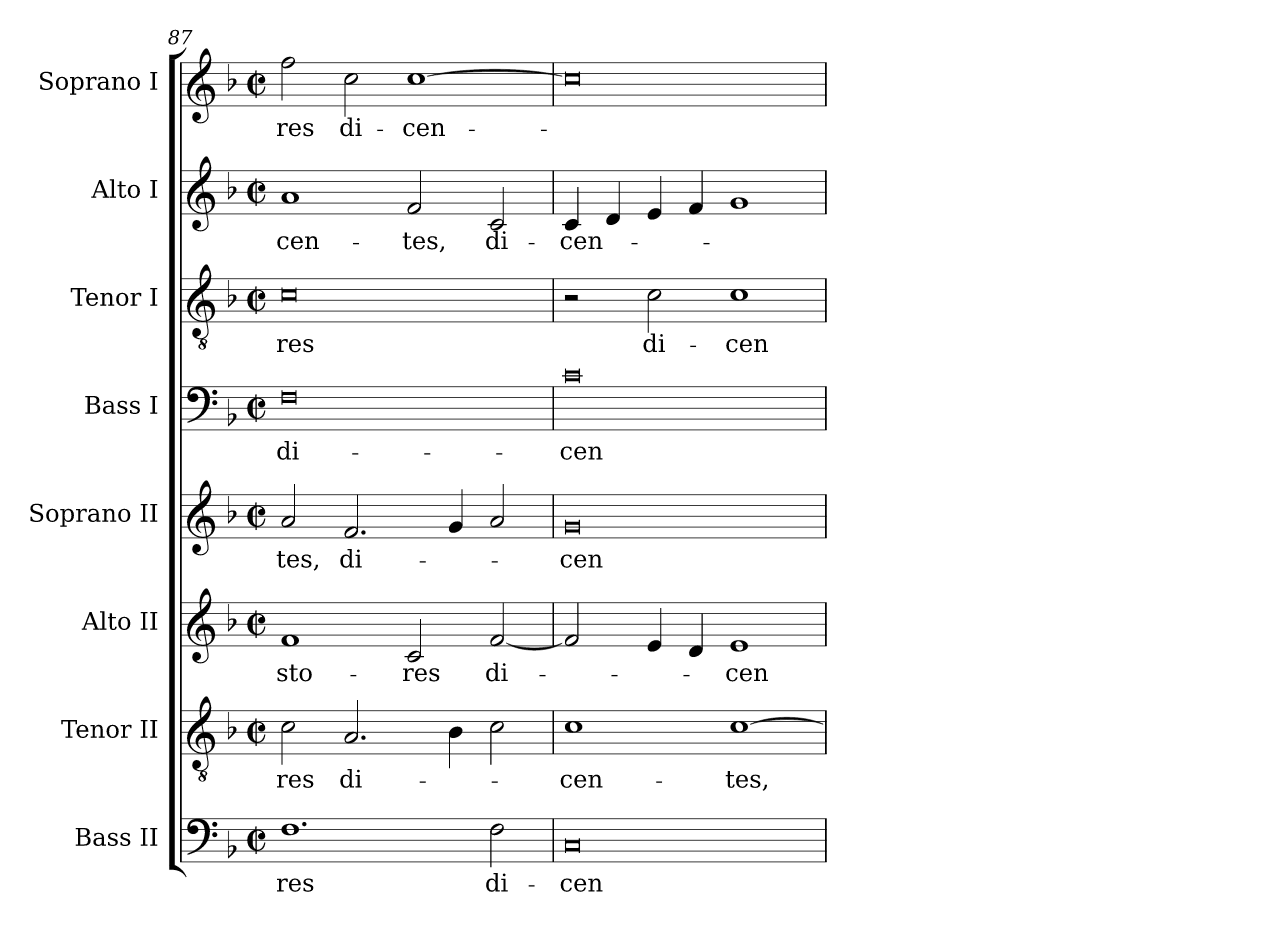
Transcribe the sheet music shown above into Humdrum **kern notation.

**kern	**text	**kern	**text	**kern	**text	**kern	**text	**kern	**text	**kern	**text	**kern	**text	**kern	**text
*part8	*part8	*part7	*part7	*part6	*part6	*part5	*part5	*part4	*part4	*part3	*part3	*part2	*part2	*part1	*part1
*staff8	*staff8	*staff7	*staff7	*staff6	*staff6	*staff5	*staff5	*staff4	*staff4	*staff3	*staff3	*staff2	*staff2	*staff1	*staff1
*I"Bass II	*	*I"Tenor II	*	*I"Alto II	*	*I"Soprano II	*	*I"Bass I	*	*I"Tenor I	*	*I"Alto I	*	*I"Soprano I	*
*I'B. II	*	*I'T. II	*	*I'A. II	*	*	*	*I'B. I	*	*I'T. I	*	*I'A. I	*	*	*
*clefF4	*	*clefGv2	*	*clefG2	*	*clefG2	*	*clefF4	*	*clefGv2	*	*clefG2	*	*clefG2	*
*	*	*ITrd7c12	*	*	*	*	*	*	*	*ITrd7c12	*	*	*	*	*
*k[b-]	*	*k[b-]	*	*k[b-]	*	*k[b-]	*	*k[b-]	*	*k[b-]	*	*k[b-]	*	*k[b-]	*
*F:	*	*F:	*	*F:	*	*F:	*	*F:	*	*F:	*	*F:	*	*F:	*
*M2/2	*	*M2/2	*	*M2/2	*	*M2/2	*	*M2/2	*	*M2/2	*	*M2/2	*	*M2/2	*
*met(c|)	*	*met(c|)	*	*met(c|)	*	*met(c|)	*	*met(c|)	*	*met(c|)	*	*met(c|)	*	*met(c|)	*
=87	=87	=87	=87	=87	=87	=87	=87	=87	=87	=87	=87	=87	=87	=87	=87
!	!LO:LY:b:color=#000000	!	!	!	!	!	!	!	!	!	!	!	!	!	!
!	!	!	!LO:LY:b:color=#000000	!	!	!	!	!	!	!	!	!	!	!	!
!	!	!	!	!	!LO:LY:b:color=#000000	!	!	!	!	!	!	!	!	!	!
!	!	!	!	!	!	!	!LO:LY:b:color=#000000	!	!	!	!	!	!	!	!
!	!	!	!	!	!	!	!	!	!LO:LY:b:color=#000000	!	!	!	!	!	!
!	!	!	!	!	!	!	!	!	!	!	!LO:LY:b:color=#000000	!	!	!	!
!	!	!	!	!	!	!	!	!	!	!	!	!	!LO:LY:b:color=#000000	!	!
!	!	!	!	!	!	!	!	!	!	!	!	!	!	!	!LO:LY:b:color=#000000
1.Fi	-res	2Ci\	-res	1fi	-sto-	2ai/	-tes,	0Fi	di-	0Ci	-res	1ai	-cen-	2ffi\	-res
!	!	!	!LO:LY:b:color=#000000	!	!	!	!	!	!	!	!	!	!	!	!
!	!	!	!	!	!	!	!LO:LY:b:color=#000000	!	!	!	!	!	!	!	!
!	!	!	!	!	!	!	!	!	!	!	!	!	!	!	!LO:LY:b:color=#000000
.	.	2.AAi/	di-	.	.	2.fi/	di-	.	.	.	.	.	.	2cci\	di-
!	!	!	!	!	!LO:LY:b:color=#000000	!	!	!	!	!	!	!	!	!	!
!	!	!	!	!	!	!	!	!	!	!	!	!	!LO:LY:b:color=#000000	!	!
!	!	!	!	!	!	!	!	!	!	!	!	!	!	!	!LO:LY:b:color=#000000
.	.	.	.	2ci/	-res	.	.	.	.	.	.	2fi/	-tes,	[>1cci	-cen-
.	.	4BB-i\	.	.	.	4gi/	.	.	.	.	.	.	.	.	.
!	!LO:LY:b:color=#000000	!	!	!	!	!	!	!	!	!	!	!	!	!	!
!	!	!	!	!	!LO:LY:b:color=#000000	!	!	!	!	!	!	!	!	!	!
!	!	!	!	!	!	!	!	!	!	!	!	!	!LO:LY:b:color=#000000	!	!
2Fi\	di-	2Ci\	.	[<2fi/	di-	2ai/	.	.	.	.	.	2ci/	di-	.	.
!!LO:LB:g=z
=88	=88	=88	=88	=88	=88	=88	=88	=88	=88	=88	=88	=88	=88	=88	=88
!	!LO:LY:b:color=#000000	!	!	!	!	!	!	!	!	!	!	!	!	!	!
!	!	!	!LO:LY:b:color=#000000	!	!	!	!	!	!	!	!	!	!	!	!
!	!	!	!	!	!	!	!LO:LY:b:color=#000000	!	!	!	!	!	!	!	!
!	!	!	!	!	!	!	!	!	!LO:LY:b:color=#000000	!	!	!	!	!	!
!	!	!	!	!	!	!	!	!	!	!	!	!	!LO:LY:b:color=#000000	!	!
0Ci	-cen-	1Ci	-cen-	2fi/]	.	0gi	-cen-	0ci	-cen-	2r	.	4ci/	-cen-	0cci]	.
.	.	.	.	.	.	.	.	.	.	.	.	4di/	.	.	.
!	!	!	!	!	!	!	!	!	!	!	!LO:LY:b:color=#000000	!	!	!	!
.	.	.	.	4ei/	.	.	.	.	.	2Ci\	di-	4ei/	.	.	.
.	.	.	.	4di/	.	.	.	.	.	.	.	4fi/	.	.	.
!	!	!	!LO:LY:b:color=#000000	!	!	!	!	!	!	!	!	!	!	!	!
!	!	!	!	!	!LO:LY:b:color=#000000	!	!	!	!	!	!	!	!	!	!
!	!	!	!	!	!	!	!	!	!	!	!LO:LY:b:color=#000000	!	!	!	!
.	.	[>1Ci	-tes,	1ei	-cen-	.	.	.	.	1Ci	-cen-	1gi	.	.	.
=	=	=	=	=	=	=	=	=	=	=	=	=	=	=	=
*-	*-	*-	*-	*-	*-	*-	*-	*-	*-	*-	*-	*-	*-	*-	*-
